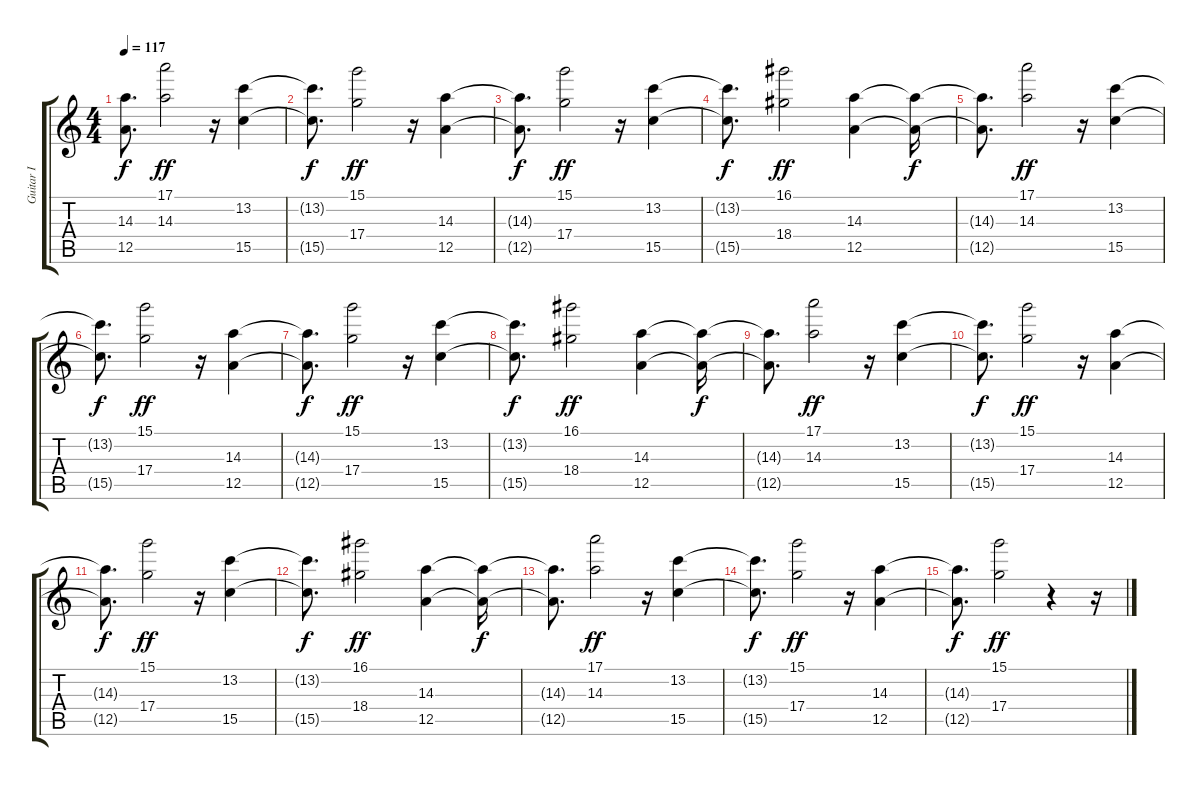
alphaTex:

\track ("Guitar I" "Guitar I") {instrument distortionguitar}
\staff {score tabs}
\tuning (E4 B3 G3 D3 A2 E2) {hide}
\ts (4 4)
\tempo 117
\clef g2
\ks c
(14.3{t} 12.5{t}).8{d dy f} (17.1 14.3).2{dy ff} r.16 (13.2 15.5).4 |
(13.2{t} 15.5{t}).8{d dy f} (15.1 17.4).2{dy ff} r.16 (14.3 12.5).4 |
(14.3{t} 12.5{t}).8{d dy f} (15.1 17.4).2{dy ff} r.16 (13.2 15.5).4 |
(13.2{t} 15.5{t}).8{d dy f} (16.1 18.4).2{dy ff} (14.3 12.5).4 (14.3{t} 12.5{t}).16{dy f} |
(14.3{t} 12.5{t}).8{d} (17.1 14.3).2{dy ff} r.16 (13.2 15.5).4 |
(13.2{t} 15.5{t}).8{d dy f} (15.1 17.4).2{dy ff} r.16 (14.3 12.5).4 |
(14.3{t} 12.5{t}).8{d dy f} (15.1 17.4).2{dy ff} r.16 (13.2 15.5).4 |
(13.2{t} 15.5{t}).8{d dy f} (16.1 18.4).2{dy ff} (14.3 12.5).4 (14.3{t} 12.5{t}).16{dy f} |
(14.3{t} 12.5{t}).8{d} (17.1 14.3).2{dy ff} r.16 (13.2 15.5).4 |
(13.2{t} 15.5{t}).8{d dy f} (15.1 17.4).2{dy ff volume 14} r.16 (14.3 12.5).4{volume 13} |
(14.3{t} 12.5{t}).8{d dy f} (15.1 17.4).2{dy ff volume 12} r.16 (13.2 15.5).4{volume 10} |
(13.2{t} 15.5{t}).8{d dy f} (16.1 18.4).2{dy ff volume 9} (14.3 12.5).4{volume 8} (14.3{t} 12.5{t}).16{dy f} |
(14.3{t} 12.5{t}).8{d} (17.1 14.3).2{dy ff volume 6} r.16 (13.2 15.5).4{volume 5} |
(13.2{t} 15.5{t}).8{d dy f} (15.1 17.4).2{dy ff volume 4} r.16 (14.3 12.5).4{volume 2} |
(14.3{t} 12.5{t}).8{d dy f} (15.1 17.4).2{dy ff volume 1} r.4 r.16
